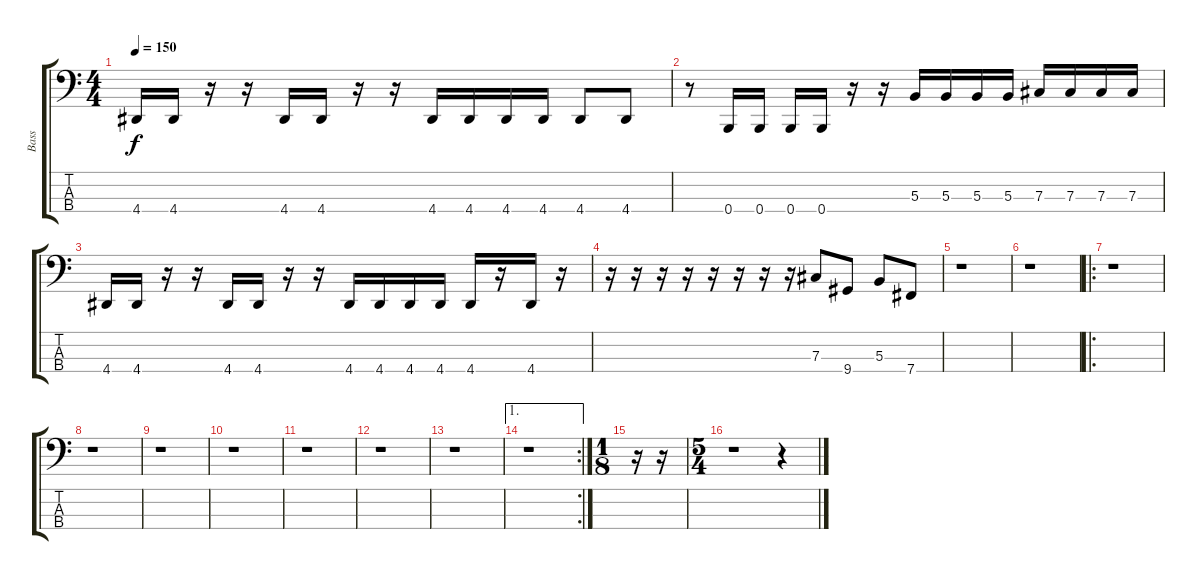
\track ("Bass" "Bass") {instrument electricbasspick}
\staff {score tabs}
\tuning (E2 B1 Gb1 B0) {hide}
\ts (4 4)
\tempo 150
\clef f4
\ks c
4.4.16{dy f} 4.4.16 r.16 r.16 4.4.16 4.4.16 r.16 r.16 4.4.16 4.4.16 4.4.16 4.4.16 4.4.8 4.4.8 |
r.8 0.4.16 0.4.16 0.4.16 0.4.16 r.16 r.16 5.3.16 5.3.16 5.3.16 5.3.16 7.3.16 7.3.16 7.3.16 7.3.16 |
4.4.16 4.4.16 r.16 r.16 4.4.16 4.4.16 r.16 r.16 4.4.16 4.4.16 4.4.16 4.4.16 4.4.16 r.16 4.4.16 r.16 |
r.16 r.16 r.16 r.16 r.16 r.16 r.16 r.16 7.3.8 9.4.8 5.3.8 7.4.8 |
r.1 |
r.1 |
\ro
r.1 |
r.1 |
r.1 |
r.1 |
r.1 |
r.1 |
r.1 |
\ae 1
\rc 2
r.1 |
\ts (1 8)
r.16 r.16 |
\ts (5 4)
r.1 r.4
